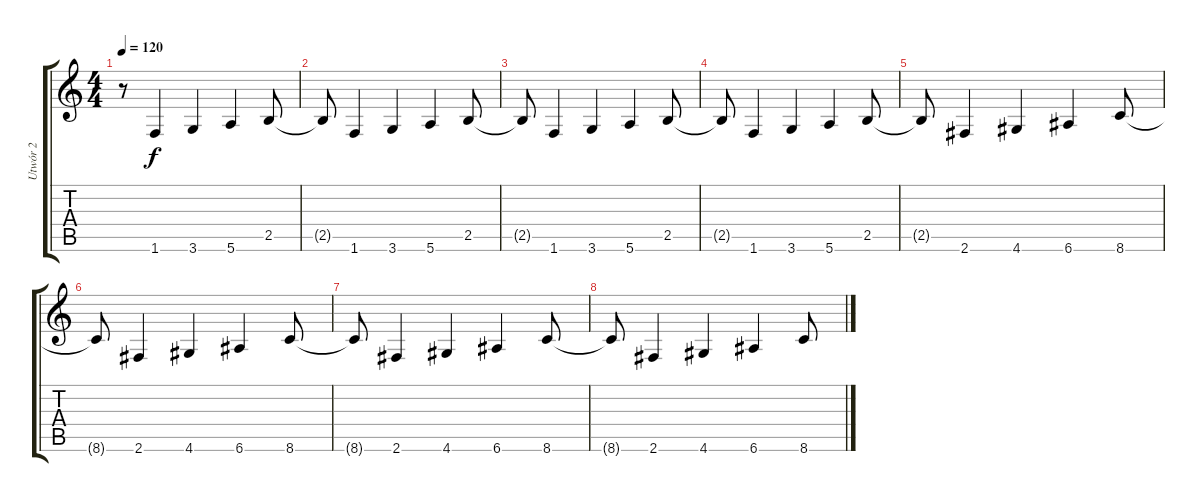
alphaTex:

\track ("Utwór 2" "Utwór 2") {instrument distortionguitar}
\staff {score tabs}
\tuning (E4 B3 G3 D3 A2 E2) {hide}
\ts (4 4)
\tempo 120
\clef g2
\ks c
r.8{dy f instrument distortionguitar} 1.6.4 3.6.4 5.6.4 2.5.8 |
2.5{t}.8 1.6.4 3.6.4 5.6.4 2.5.8 |
2.5{t}.8 1.6.4 3.6.4 5.6.4 2.5.8 |
2.5{t}.8 1.6.4 3.6.4 5.6.4 2.5.8 |
2.5{t}.8 2.6.4 4.6.4 6.6.4 8.6.8 |
8.6{t}.8 2.6.4 4.6.4 6.6.4 8.6.8 |
8.6{t}.8 2.6.4 4.6.4 6.6.4 8.6.8 |
8.6{t}.8 2.6.4 4.6.4 6.6.4 8.6.8
